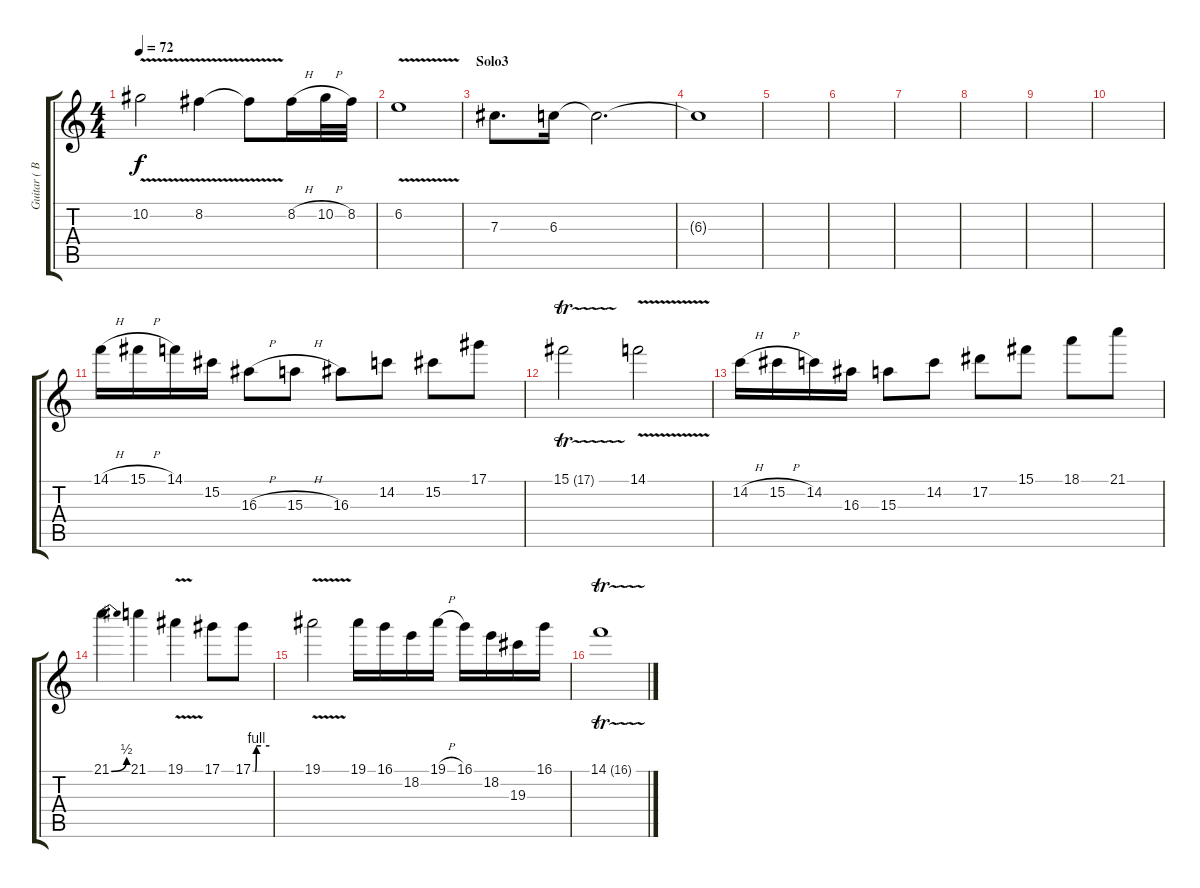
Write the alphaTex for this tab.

\track ("Guitar ( Backing Solo)" "Guitar ( B") {instrument overdrivenguitar}
\staff {score tabs}
\tuning (Eb4 Bb3 Gb3 Db3 Ab2 Eb2) {hide}
\ts (4 4)
\tempo 72
\clef g2
\ks c
10.2{v}.2{dy f} 8.2{v}.4 8.2{t}.8 8.2{h}.16 10.2{h}.32 8.2.32 |
6.2{v}.1 |
\section ("" "Solo3")
7.3.8{d} 6.3.16 6.3{t}.2{d} |
6.3{t}.1 |
|
|
|
|
|
|
\section ("" "")
14.1{h}.16 15.1{h}.16 14.1.16 15.2.16 16.3{h}.8 15.3{h}.8 16.3.8 14.2.8 15.2.8 17.1.8 |
15.1{tr (17 64)}.2 14.1{v}.2 |
14.2{h}.16 15.2{h}.16 14.2.16 16.3.16 15.3.8 14.2.8 17.2.8 15.1.8 18.1.8 21.1.8 |
21.1{be (bend 0 0 60 2)}.4 21.1.4 19.1{v}.4 17.1.8 17.1{be (custom 0 0 9 0 13 4 30 4 60 4)}.8 |
19.1{v}.2 19.1.16 16.1.16 18.2.16 19.1{h}.16 16.1.16 18.2.16 19.3.16 16.1.16 |
14.1{tr (16 64)}.1
